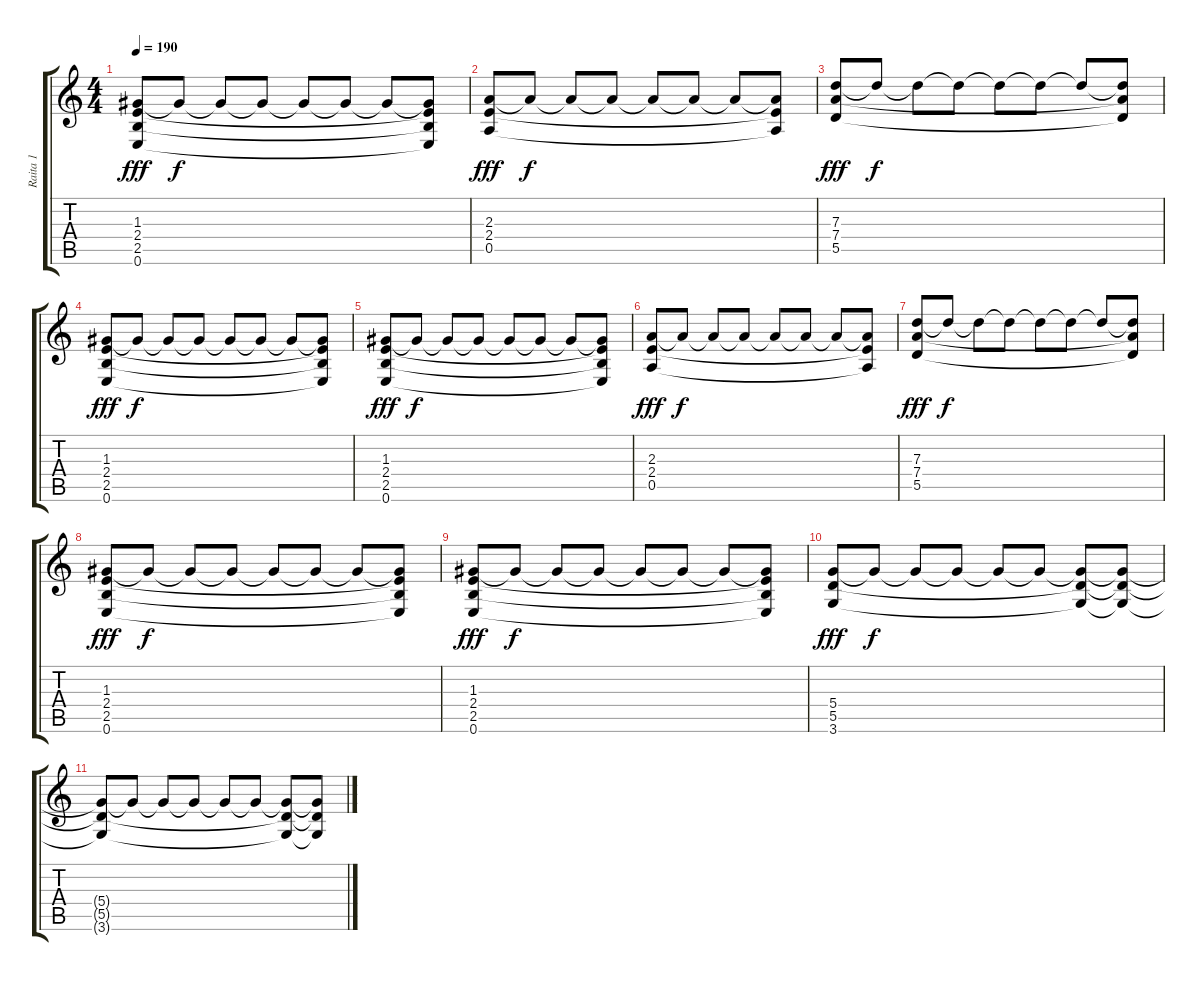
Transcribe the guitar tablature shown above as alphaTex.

\track ("Raita 1" "Raita 1") {instrument overdrivenguitar}
\staff {score tabs}
\tuning (E4 B3 G3 D3 A2 E2) {hide}
\ts (4 4)
\tempo 190
\clef g2
\ks c
(1.3 2.4 2.5 0.6).8{dy fff} 1.3{t}.8{dy f} 1.3{t}.8 1.3{t}.8 1.3{t}.8 1.3{t}.8 1.3{t}.8 (1.3{t} 2.4{t} 2.5{t} 0.6{t}).8 |
(2.3 2.4 0.5).8{dy fff} 2.3{t}.8{dy f} 2.3{t}.8 2.3{t}.8 2.3{t}.8 2.3{t}.8 2.3{t}.8 (2.3{t} 2.4{t} 0.5{t}).8 |
(7.3 7.4 5.5).8{dy fff} 7.3{t}.8{dy f} 7.3{t}.8 7.3{t}.8 7.3{t}.8 7.3{t}.8 7.3{t}.8 (7.3{t} 7.4{t} 5.5{t}).8 |
(1.3 2.4 2.5 0.6).8{dy fff} 1.3{t}.8{dy f} 1.3{t}.8 1.3{t}.8 1.3{t}.8 1.3{t}.8 1.3{t}.8 (1.3{t} 2.4{t} 2.5{t} 0.6{t}).8 |
(1.3 2.4 2.5 0.6).8{dy fff} 1.3{t}.8{dy f} 1.3{t}.8 1.3{t}.8 1.3{t}.8 1.3{t}.8 1.3{t}.8 (1.3{t} 2.4{t} 2.5{t} 0.6{t}).8 |
(2.3 2.4 0.5).8{dy fff} 2.3{t}.8{dy f} 2.3{t}.8 2.3{t}.8 2.3{t}.8 2.3{t}.8 2.3{t}.8 (2.3{t} 2.4{t} 0.5{t}).8 |
(7.3 7.4 5.5).8{dy fff} 7.3{t}.8{dy f} 7.3{t}.8 7.3{t}.8 7.3{t}.8 7.3{t}.8 7.3{t}.8 (7.3{t} 7.4{t} 5.5{t}).8 |
(1.3 2.4 2.5 0.6).8{dy fff} 1.3{t}.8{dy f} 1.3{t}.8 1.3{t}.8 1.3{t}.8 1.3{t}.8 1.3{t}.8 (1.3{t} 2.4{t} 2.5{t} 0.6{t}).8 |
(1.3 2.4 2.5 0.6).8{dy fff} 1.3{t}.8{dy f} 1.3{t}.8 1.3{t}.8 1.3{t}.8 1.3{t}.8 1.3{t}.8 (1.3{t} 2.4{t} 2.5{t} 0.6{t}).8 |
(5.4 5.5 3.6).8{dy fff} 5.4{t}.8{dy f} 5.4{t}.8 5.4{t}.8 5.4{t}.8 5.4{t}.8 (5.4{t} 5.5{t} 3.6{t}).8 (5.4{t} 5.5{t} 3.6{t}).8 |
(5.4{t} 5.5{t} 3.6{t}).8 5.4{t}.8 5.4{t}.8 5.4{t}.8 5.4{t}.8 5.4{t}.8 (5.4{t} 5.5{t} 3.6{t}).8 (5.4{t} 5.5{t} 3.6{t}).8
